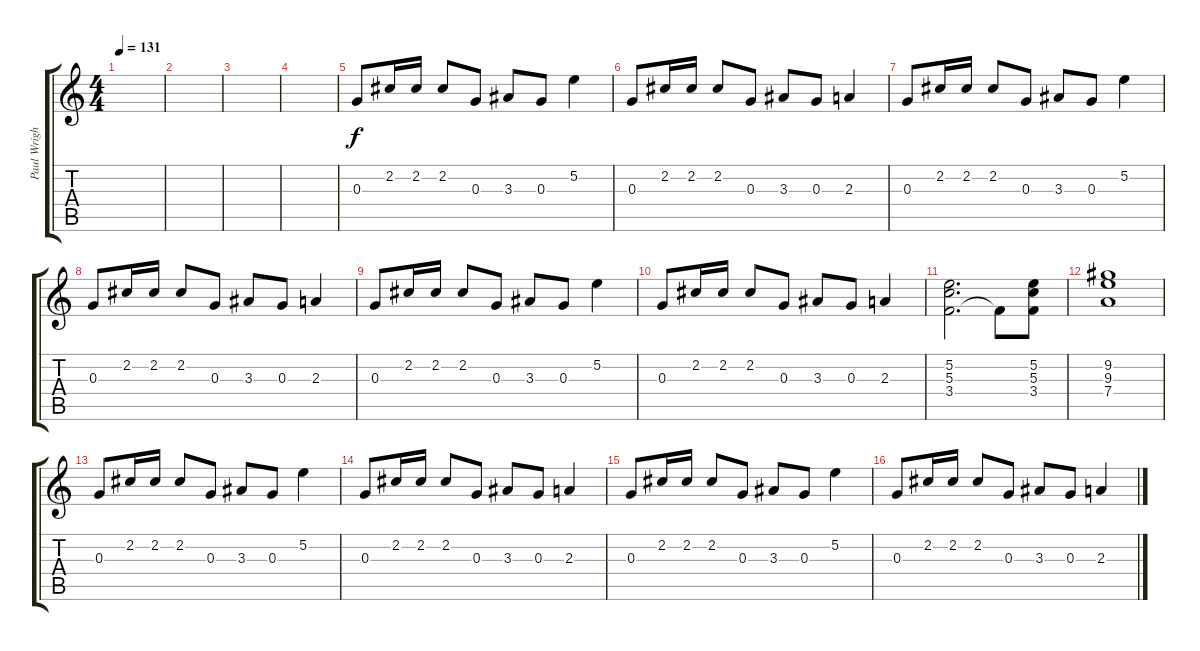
\track ("Paul Wright" "Paul Wrigh") {instrument overdrivenguitar}
\staff {score tabs}
\tuning (E4 B3 G3 D3 A2 E2) {hide}
\ts (4 4)
\tempo 131
\clef g2
\ks c
|
|
|
|
0.3.8 2.2.16 2.2.16 2.2.8 0.3.8 3.3.8 0.3.8 5.2.4 |
0.3.8 2.2.16 2.2.16 2.2.8 0.3.8 3.3.8 0.3.8 2.3.4 |
0.3.8 2.2.16 2.2.16 2.2.8 0.3.8 3.3.8 0.3.8 5.2.4 |
0.3.8 2.2.16 2.2.16 2.2.8 0.3.8 3.3.8 0.3.8 2.3.4 |
0.3.8 2.2.16 2.2.16 2.2.8 0.3.8 3.3.8 0.3.8 5.2.4 |
0.3.8 2.2.16 2.2.16 2.2.8 0.3.8 3.3.8 0.3.8 2.3.4 |
(5.2 5.3 3.4).2{d} 3.4{t}.8 (5.2 5.3 3.4).8 |
(9.2 9.3 7.4).1 |
0.3.8 2.2.16 2.2.16 2.2.8 0.3.8 3.3.8 0.3.8 5.2.4 |
0.3.8 2.2.16 2.2.16 2.2.8 0.3.8 3.3.8 0.3.8 2.3.4 |
0.3.8 2.2.16 2.2.16 2.2.8 0.3.8 3.3.8 0.3.8 5.2.4 |
0.3.8 2.2.16 2.2.16 2.2.8 0.3.8 3.3.8 0.3.8 2.3.4
